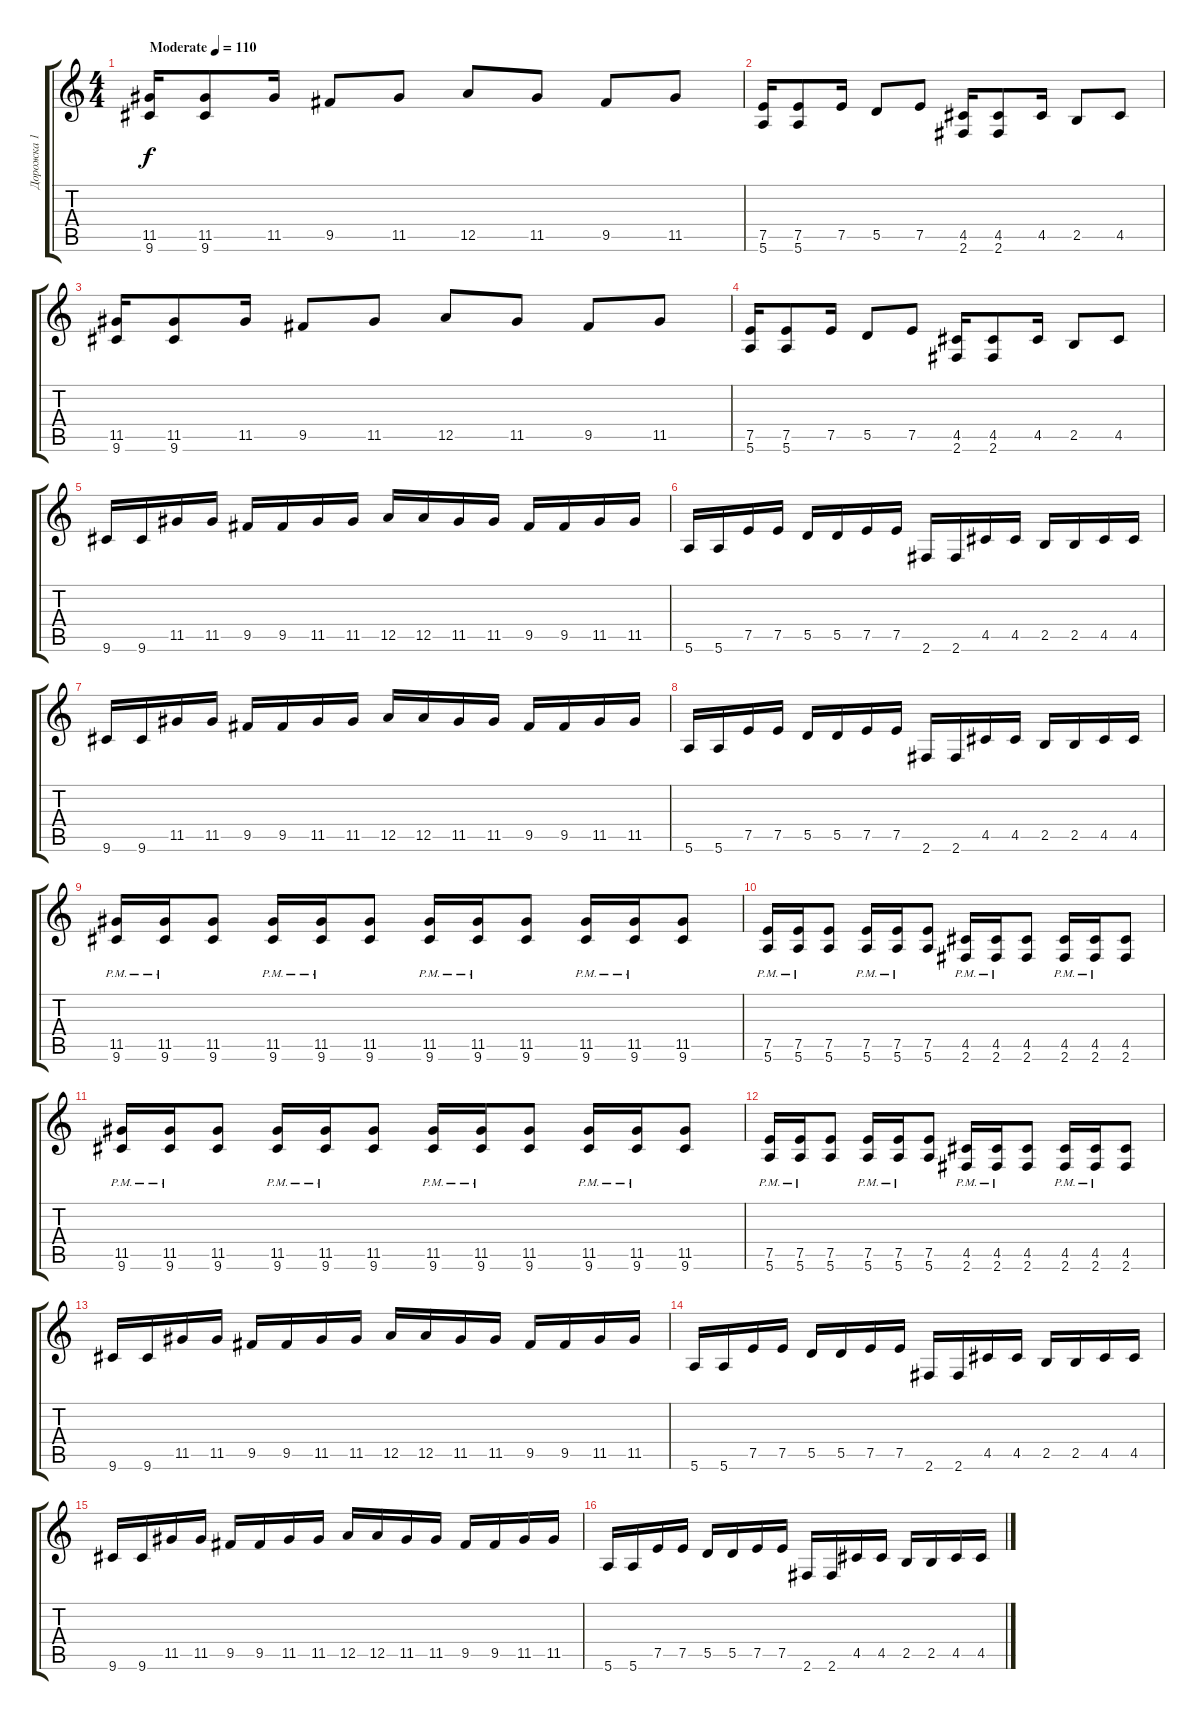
\track ("Дорожка 1" "Дорожка 1") {instrument overdrivenguitar}
\staff {score tabs}
\tuning (E4 B3 G3 D3 A2 E2) {hide}
\ts (4 4)
\tempo (110 "Moderate")
\clef g2
\ks c
(11.5 9.6).16{dy f instrument overdrivenguitar} (11.5 9.6).8 11.5.16 9.5.8 11.5.8 12.5.8 11.5.8 9.5.8 11.5.8 |
(7.5 5.6).16 (7.5 5.6).8 7.5.16 5.5.8 7.5.8 (4.5 2.6).16 (4.5 2.6).8 4.5.16 2.5.8 4.5.8 |
(11.5 9.6).16 (11.5 9.6).8 11.5.16 9.5.8 11.5.8 12.5.8 11.5.8 9.5.8 11.5.8 |
(7.5 5.6).16 (7.5 5.6).8 7.5.16 5.5.8 7.5.8 (4.5 2.6).16 (4.5 2.6).8 4.5.16 2.5.8 4.5.8 |
9.6.16 9.6.16 11.5.16 11.5.16 9.5.16 9.5.16 11.5.16 11.5.16 12.5.16 12.5.16 11.5.16 11.5.16 9.5.16 9.5.16 11.5.16 11.5.16 |
5.6.16 5.6.16 7.5.16 7.5.16 5.5.16 5.5.16 7.5.16 7.5.16 2.6.16 2.6.16 4.5.16 4.5.16 2.5.16 2.5.16 4.5.16 4.5.16 |
9.6.16 9.6.16 11.5.16 11.5.16 9.5.16 9.5.16 11.5.16 11.5.16 12.5.16 12.5.16 11.5.16 11.5.16 9.5.16 9.5.16 11.5.16 11.5.16 |
5.6.16 5.6.16 7.5.16 7.5.16 5.5.16 5.5.16 7.5.16 7.5.16 2.6.16 2.6.16 4.5.16 4.5.16 2.5.16 2.5.16 4.5.16 4.5.16 |
(11.5{pm} 9.6{pm}).16 (11.5{pm} 9.6{pm}).16 (11.5 9.6).8 (11.5{pm} 9.6{pm}).16 (11.5{pm} 9.6{pm}).16 (11.5 9.6).8 (11.5{pm} 9.6{pm}).16 (11.5{pm} 9.6{pm}).16 (11.5 9.6).8 (11.5{pm} 9.6{pm}).16 (11.5{pm} 9.6{pm}).16 (11.5 9.6).8 |
(7.5{pm} 5.6{pm}).16 (7.5{pm} 5.6{pm}).16 (7.5 5.6).8 (7.5{pm} 5.6{pm}).16 (7.5{pm} 5.6{pm}).16 (7.5 5.6).8 (4.5{pm} 2.6{pm}).16 (4.5{pm} 2.6{pm}).16 (4.5 2.6).8 (4.5{pm} 2.6{pm}).16 (4.5{pm} 2.6{pm}).16 (4.5 2.6).8 |
(11.5{pm} 9.6{pm}).16 (11.5{pm} 9.6{pm}).16 (11.5 9.6).8 (11.5{pm} 9.6{pm}).16 (11.5{pm} 9.6{pm}).16 (11.5 9.6).8 (11.5{pm} 9.6{pm}).16 (11.5{pm} 9.6{pm}).16 (11.5 9.6).8 (11.5{pm} 9.6{pm}).16 (11.5{pm} 9.6{pm}).16 (11.5 9.6).8 |
(7.5{pm} 5.6{pm}).16 (7.5{pm} 5.6{pm}).16 (7.5 5.6).8 (7.5{pm} 5.6{pm}).16 (7.5{pm} 5.6{pm}).16 (7.5 5.6).8 (4.5{pm} 2.6{pm}).16 (4.5{pm} 2.6{pm}).16 (4.5 2.6).8 (4.5{pm} 2.6{pm}).16 (4.5{pm} 2.6{pm}).16 (4.5 2.6).8 |
9.6.16 9.6.16 11.5.16 11.5.16 9.5.16 9.5.16 11.5.16 11.5.16 12.5.16 12.5.16 11.5.16 11.5.16 9.5.16 9.5.16 11.5.16 11.5.16 |
5.6.16 5.6.16 7.5.16 7.5.16 5.5.16 5.5.16 7.5.16 7.5.16 2.6.16 2.6.16 4.5.16 4.5.16 2.5.16 2.5.16 4.5.16 4.5.16 |
9.6.16 9.6.16 11.5.16 11.5.16 9.5.16 9.5.16 11.5.16 11.5.16 12.5.16 12.5.16 11.5.16 11.5.16 9.5.16 9.5.16 11.5.16 11.5.16 |
5.6.16 5.6.16 7.5.16 7.5.16 5.5.16 5.5.16 7.5.16 7.5.16 2.6.16 2.6.16 4.5.16 4.5.16 2.5.16 2.5.16 4.5.16 4.5.16
